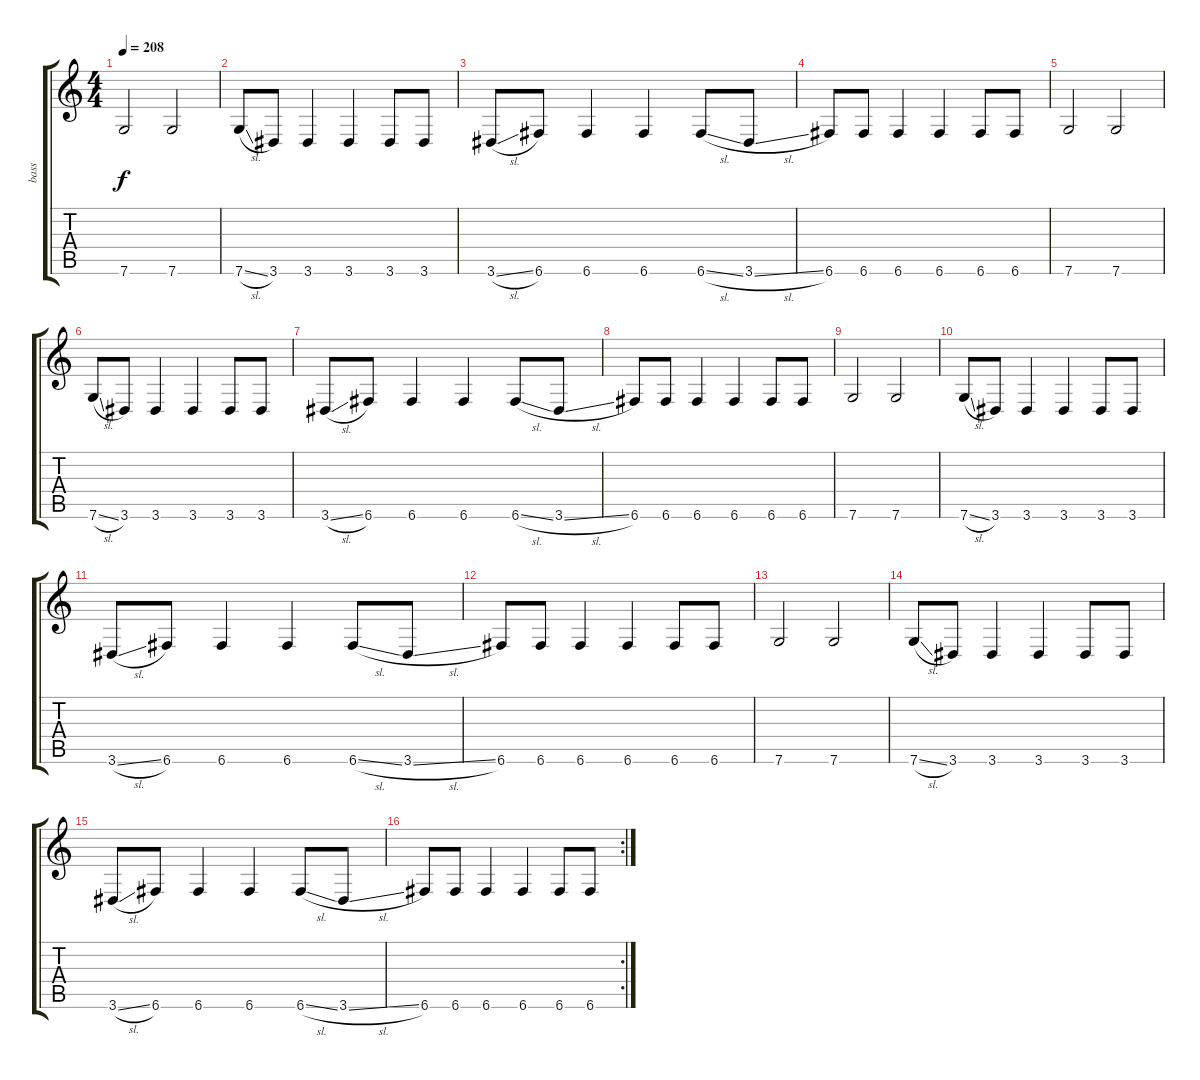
\track ("bass" "bass") {instrument slapbass1}
\staff {score tabs}
\tuning (C4 G3 Eb3 Bb2 F2 C2) {hide}
\ts (4 4)
\tempo 208
\clef g2
\ks c
7.6.2{dy f} 7.6.2 |
7.6{sl}.8 3.6.8 3.6.4 3.6.4 3.6.8 3.6.8 |
3.6{sl}.8 6.6.8 6.6.4 6.6.4 6.6{sl}.8 3.6{sl}.8 |
6.6.8 6.6.8 6.6.4 6.6.4 6.6.8 6.6.8 |
7.6.2 7.6.2 |
7.6{sl}.8 3.6.8 3.6.4 3.6.4 3.6.8 3.6.8 |
3.6{sl}.8 6.6.8 6.6.4 6.6.4 6.6{sl}.8 3.6{sl}.8 |
6.6.8 6.6.8 6.6.4 6.6.4 6.6.8 6.6.8 |
7.6.2 7.6.2 |
7.6{sl}.8 3.6.8 3.6.4 3.6.4 3.6.8 3.6.8 |
3.6{sl}.8 6.6.8 6.6.4 6.6.4 6.6{sl}.8 3.6{sl}.8 |
6.6.8 6.6.8 6.6.4 6.6.4 6.6.8 6.6.8 |
7.6.2 7.6.2 |
7.6{sl}.8 3.6.8 3.6.4 3.6.4 3.6.8 3.6.8 |
3.6{sl}.8 6.6.8 6.6.4 6.6.4 6.6{sl}.8 3.6{sl}.8 |
\rc 2
6.6.8 6.6.8 6.6.4 6.6.4 6.6.8 6.6.8
